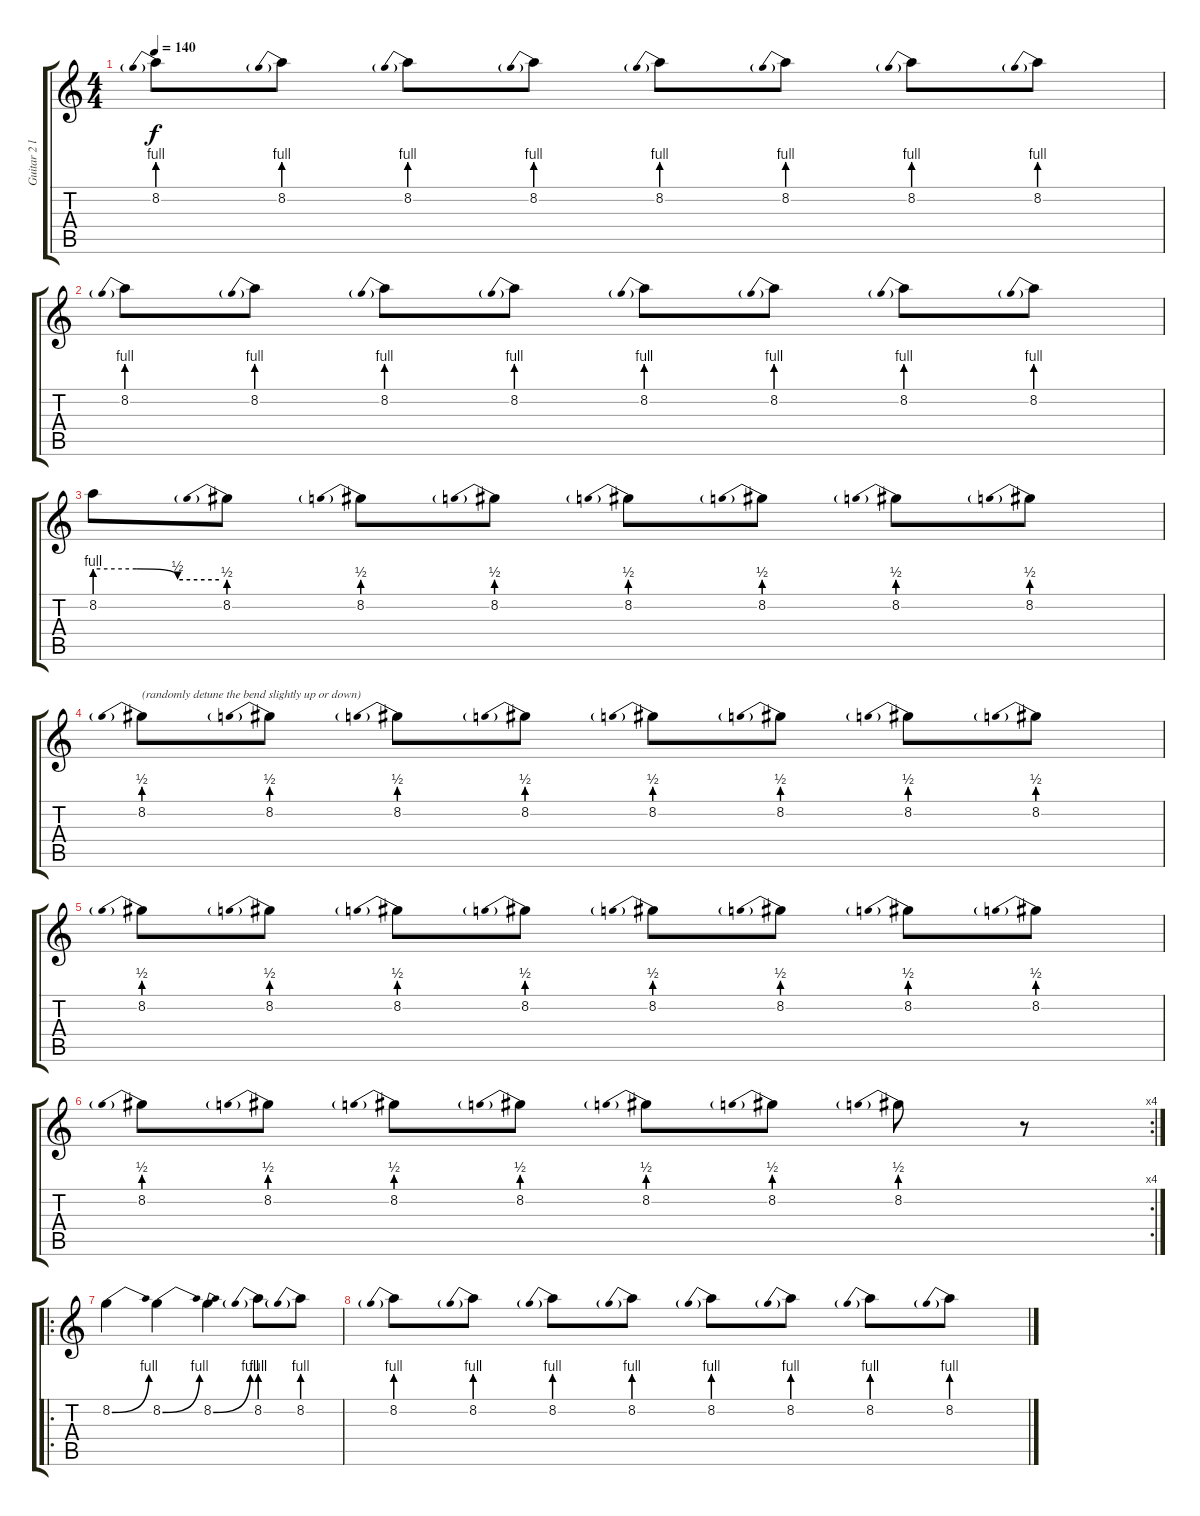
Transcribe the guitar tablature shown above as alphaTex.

\track ("Guitar 2 lead - Drop D or standard" "Guitar 2 l") {instrument distortionguitar}
\staff {score tabs}
\tuning (E4 B3 G3 D3 A2 D2) {hide}
\ts (4 4)
\tempo 140
\clef g2
\ks c
8.2{be (prebend 0 4 60 4)}.8{dy f} 8.2{be (prebend 0 4 60 4)}.8 8.2{be (prebend 0 4 60 4)}.8 8.2{be (prebend 0 4 60 4)}.8 8.2{be (prebend 0 4 60 4)}.8 8.2{be (prebend 0 4 60 4)}.8 8.2{be (prebend 0 4 60 4)}.8 8.2{be (prebend 0 4 60 4)}.8 |
8.2{be (prebend 0 4 60 4)}.8 8.2{be (prebend 0 4 60 4)}.8 8.2{be (prebend 0 4 60 4)}.8 8.2{be (prebend 0 4 60 4)}.8 8.2{be (prebend 0 4 60 4)}.8 8.2{be (prebend 0 4 60 4)}.8 8.2{be (prebend 0 4 60 4)}.8 8.2{be (prebend 0 4 60 4)}.8 |
8.2{be (custom 0 4 20 4 40 2 60 2)}.8 8.2{be (prebend 0 2 60 2)}.8 8.2{be (prebend 0 2 60 2)}.8 8.2{be (prebend 0 2 60 2)}.8 8.2{be (prebend 0 2 60 2)}.8 8.2{be (prebend 0 2 60 2)}.8 8.2{be (prebend 0 2 60 2)}.8 8.2{be (prebend 0 2 60 2)}.8 |
8.2{be (prebend 0 2 60 2)}.8{txt "(randomly detune the bend slightly up or down)"} 8.2{be (prebend 0 2 60 2)}.8 8.2{be (prebend 0 2 60 2)}.8 8.2{be (prebend 0 2 60 2)}.8 8.2{be (prebend 0 2 60 2)}.8 8.2{be (prebend 0 2 60 2)}.8 8.2{be (prebend 0 2 60 2)}.8 8.2{be (prebend 0 2 60 2)}.8 |
8.2{be (prebend 0 2 60 2)}.8 8.2{be (prebend 0 2 60 2)}.8 8.2{be (prebend 0 2 60 2)}.8 8.2{be (prebend 0 2 60 2)}.8 8.2{be (prebend 0 2 60 2)}.8 8.2{be (prebend 0 2 60 2)}.8 8.2{be (prebend 0 2 60 2)}.8 8.2{be (prebend 0 2 60 2)}.8 |
\rc 4
8.2{be (prebend 0 2 60 2)}.8 8.2{be (prebend 0 2 60 2)}.8 8.2{be (prebend 0 2 60 2)}.8 8.2{be (prebend 0 2 60 2)}.8 8.2{be (prebend 0 2 60 2)}.8 8.2{be (prebend 0 2 60 2)}.8 8.2{be (prebend 0 2 60 2)}.8 r.8 |
\ro
8.2{be (bend 0 0 60 4)}.4 8.2{be (bend 0 0 60 4)}.4 8.2{be (bend 0 0 60 4)}.4 8.2{be (prebend 0 4 60 4)}.8 8.2{be (prebend 0 4 60 4)}.8 |
8.2{be (prebend 0 4 60 4)}.8 8.2{be (prebend 0 4 60 4)}.8 8.2{be (prebend 0 4 60 4)}.8 8.2{be (prebend 0 4 60 4)}.8 8.2{be (prebend 0 4 60 4)}.8 8.2{be (prebend 0 4 60 4)}.8 8.2{be (prebend 0 4 60 4)}.8 8.2{be (prebend 0 4 60 4)}.8
